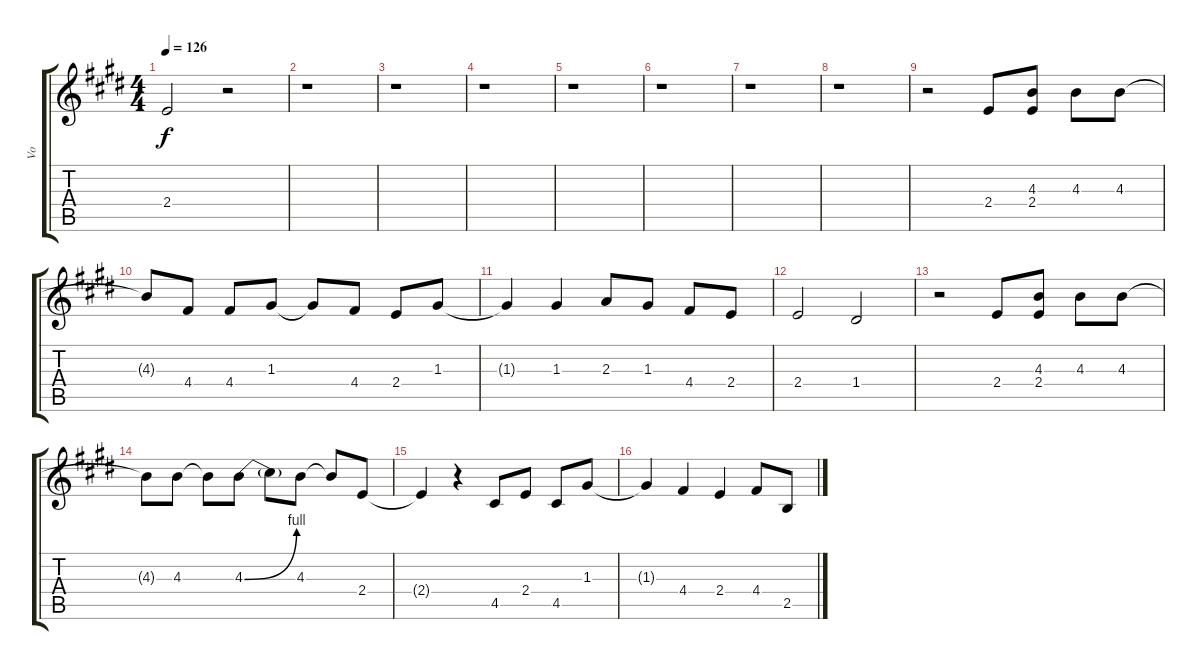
\track ("Vo" "Vo") {instrument acousticguitarsteel}
\staff {score tabs}
\tuning (E4 B3 G3 D3 A2 E2) {hide}
\ts (4 4)
\tempo 126
\clef g2
\ks e
2.4.2{dy f} r.2 |
r.1 |
r.1 |
r.1 |
r.1 |
r.1 |
r.1 |
r.1 |
r.2{volume 12 instrument distortionguitar} 2.4.8 (4.3 2.4).8 4.3.8 4.3.8 |
4.3{t}.8 4.4.8 4.4.8 1.3.8 1.3{t}.8 4.4.8 2.4.8 1.3.8 |
1.3{t}.4 1.3.4 2.3.8 1.3.8 4.4.8 2.4.8 |
2.4.2 1.4.2 |
r.2 2.4.8 (4.3 2.4).8 4.3.8 4.3.8 |
4.3{t}.8 4.3.8 4.3{t}.8 4.3{be (bend 0 0 60 4)}.8 4.3{t}.8 4.3.8 4.3{t}.8 2.4.8 |
2.4{t}.4 r.4 4.5.8 2.4.8 4.5.8 1.3.8 |
1.3{t}.4 4.4.4 2.4.4 4.4.8 2.5.8
